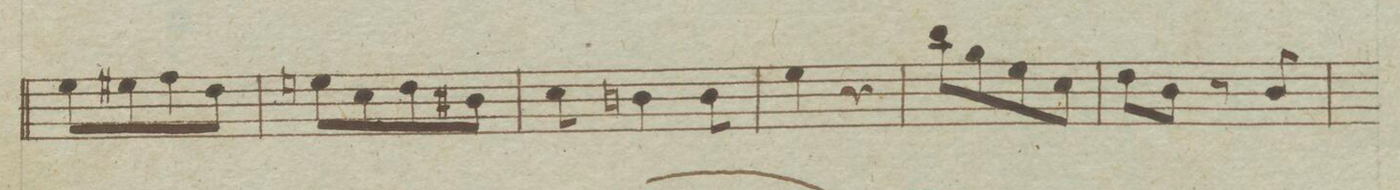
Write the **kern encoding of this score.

**kern
*I"Violon e Violoncello
*clefF4
*k[f#]
*met(c)
*M2/4
8G\L
8G#X\
8A\
8F#\J
=99
8Gn\L
8E\
8F#\
8D#X\J
=100
8E\
4Dn\
8D\
=101
4G\
4r
=102
8d\L
8B\
8G\
8E\J
=103
8F#\L
8D\J
8r
8D/
=104
*-
